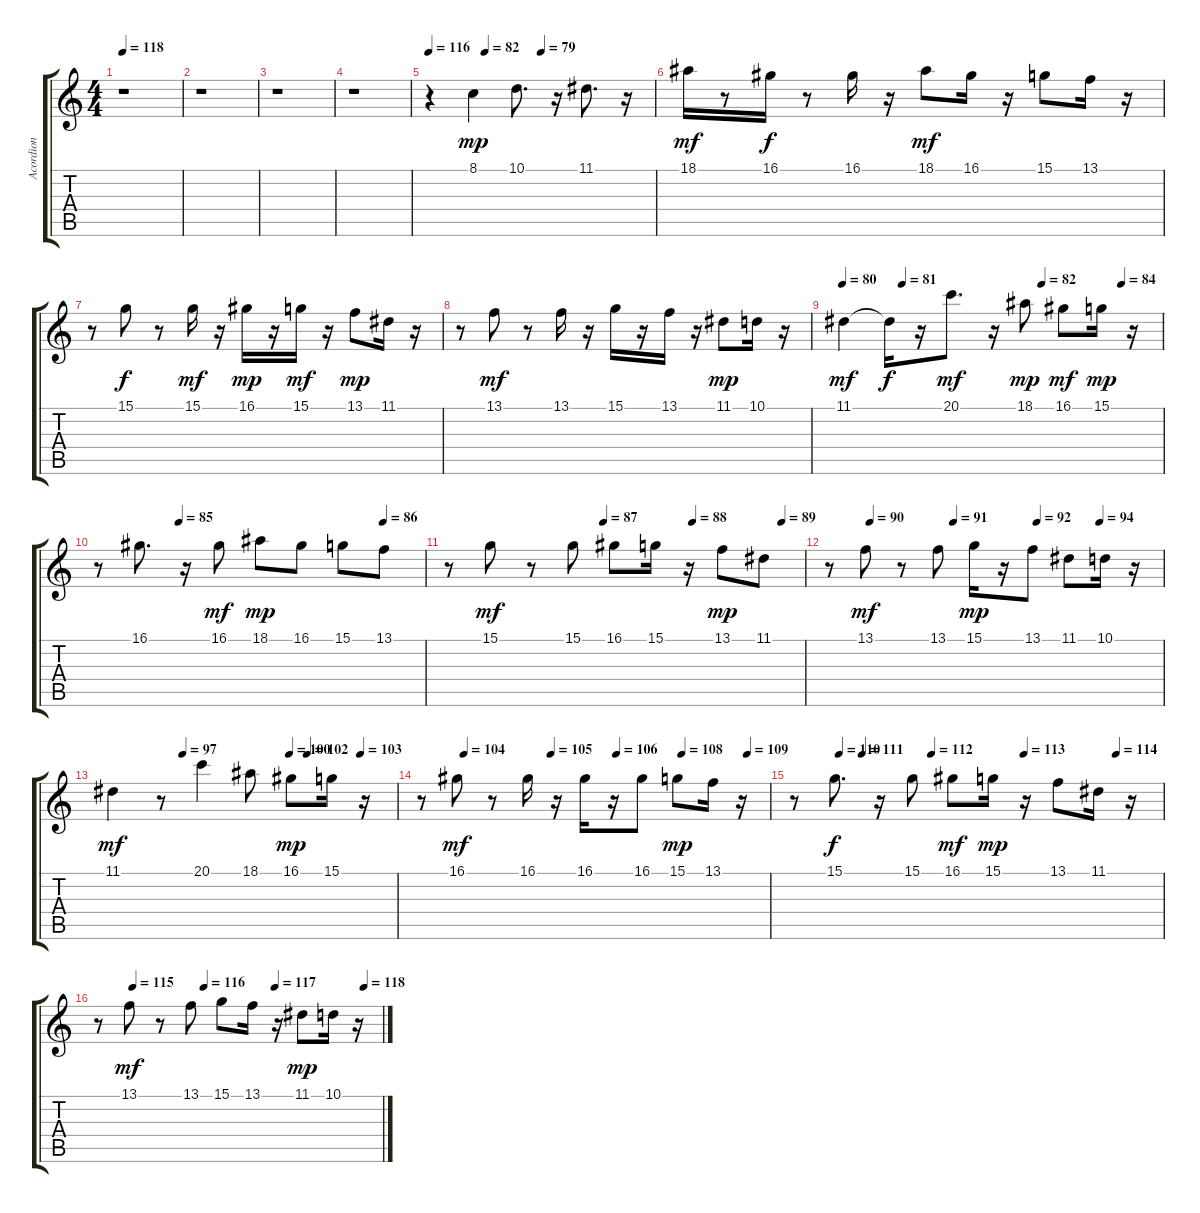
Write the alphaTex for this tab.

\track ("Acordion" "Acordion") {instrument accordion}
\staff {score tabs}
\tuning (E4 B3 G3 D3 A2 E2) {hide}
\ts (4 4)
\tempo 118
\clef g2
\ks c
r.1{dy mp} |
r.1 |
r.1 |
r.1 |
\tempo 116
\tempo (82 0.25)
\tempo (79 0.5)
r.4 8.1.4 10.1.8{d} r.16 11.1.8{d} r.16 |
18.1.16{dy mf} r.8 16.1.16{dy f} r.8 16.1.16 r.16 18.1.8{dy mf} 16.1.16 r.16 15.1.8 13.1.16 r.16 |
r.8 15.1.8{dy f} r.8 15.1.16{dy mf} r.16 16.1.16{dy mp} r.16 15.1.16{dy mf} r.16 13.1.8{dy mp} 11.1.16 r.16 |
r.8 13.1.8{dy mf} r.8 13.1.16 r.16 15.1.16 r.16 13.1.16 r.16 11.1.8{dy mp} 10.1.16 r.16 |
\tempo 80
\tempo (81 0.1875)
\tempo (82 0.625)
\tempo (84 0.875)
11.1.4{dy mf} 11.1{t}.16{dy f} r.16 20.1.8{d dy mf} r.16 18.1.8{dy mp} 16.1.8{dy mf} 15.1.16{dy mp} r.16 |
\tempo (85 0.25)
\tempo (86 0.875)
r.8 16.1.8{d} r.16 16.1.8{dy mf} 18.1.8{dy mp} 16.1.8 15.1.8 13.1.8 |
\tempo (87 0.4375)
\tempo (88 0.6875)
\tempo (89 0.9375)
r.8 15.1.8{dy mf} r.8 15.1.8 16.1.8 15.1.16 r.16 13.1.8{dy mp} 11.1.8 |
\tempo (90 0.125)
\tempo (91 0.375)
\tempo (92 0.625)
\tempo (94 0.8125)
r.8 13.1.8{dy mf} r.8 13.1.8 15.1.16{dy mp} r.16 13.1.8 11.1.8 10.1.16 r.16 |
\tempo (97 0.25)
\tempo (100 0.625)
\tempo (102 0.6875)
\tempo (103 0.875)
11.1.4{dy mf} r.8 20.1.4 18.1.8 16.1.8{dy mp} 15.1.16 r.16 |
\tempo (104 0.125)
\tempo (105 0.375)
\tempo (106 0.5625)
\tempo (108 0.75)
\tempo (109 0.9375)
r.8 16.1.8{dy mf} r.8 16.1.16 r.16 16.1.16 r.16 16.1.8 15.1.8{dy mp} 13.1.16 r.16 |
\tempo (110 0.125)
\tempo (111 0.1875)
\tempo (112 0.375)
\tempo (113 0.625)
\tempo (114 0.875)
r.8 15.1.8{d dy f} r.16 15.1.8 16.1.8{dy mf} 15.1.16{dy mp} r.16 13.1.8 11.1.16 r.16 |
\tempo (115 0.125)
\tempo (116 0.375)
\tempo (117 0.625)
\tempo (118 0.9375)
r.8 13.1.8{dy mf} r.8 13.1.8 15.1.8 13.1.16 r.16 11.1.8{dy mp} 10.1.16 r.16
